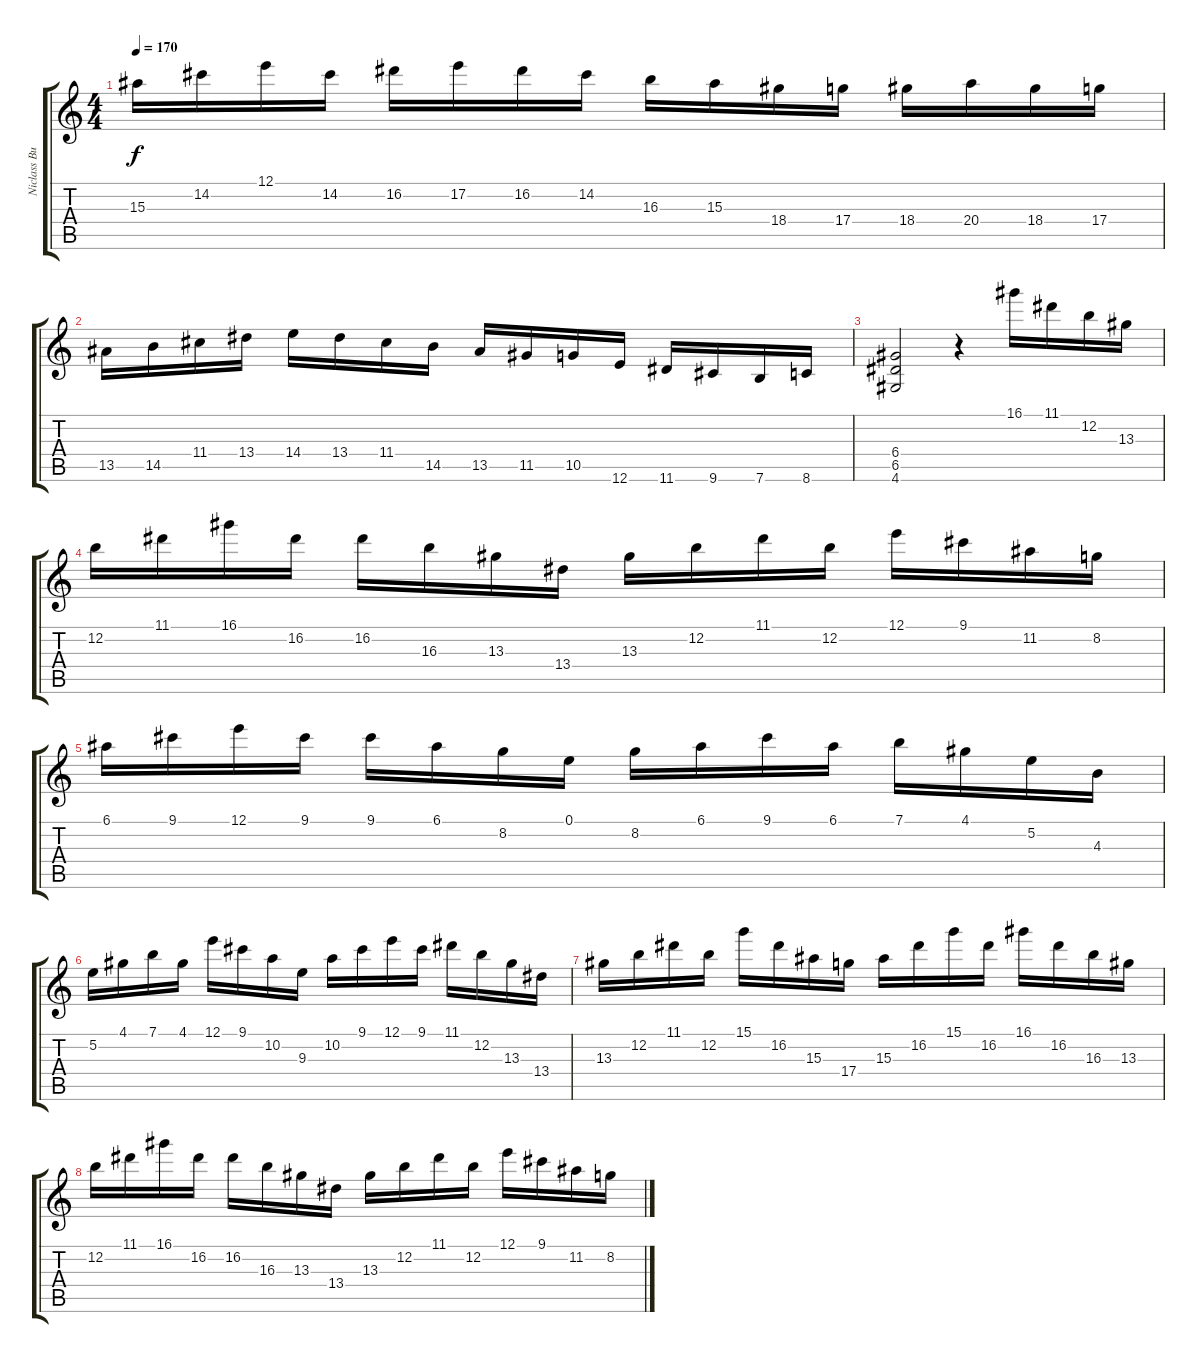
\track ("Niclass Buss" "Niclass Bu") {instrument overdrivenguitar}
\staff {score tabs}
\tuning (E4 B3 G3 D3 A2 E2) {hide}
\ts (4 4)
\tempo 170
\clef g2
\ks c
15.3.16{dy f} 14.2.16 12.1.16 14.2.16 16.2.16 17.2.16 16.2.16 14.2.16 16.3.16 15.3.16 18.4.16 17.4.16 18.4.16 20.4.16 18.4.16 17.4.16 |
13.5.16 14.5.16 11.4.16 13.4.16 14.4.16 13.4.16 11.4.16 14.5.16 13.5.16 11.5.16 10.5.16 12.6.16 11.6.16 9.6.16 7.6.16 8.6.16 |
(6.4 6.5 4.6).2 r.4 16.1.16 11.1.16 12.2.16 13.3.16 |
12.2.16 11.1.16 16.1.16 16.2.16 16.2.16 16.3.16 13.3.16 13.4.16 13.3.16 12.2.16 11.1.16 12.2.16 12.1.16 9.1.16 11.2.16 8.2.16 |
6.1.16 9.1.16 12.1.16 9.1.16 9.1.16 6.1.16 8.2.16 0.1.16 8.2.16 6.1.16 9.1.16 6.1.16 7.1.16 4.1.16 5.2.16 4.3.16 |
5.2.16 4.1.16 7.1.16 4.1.16 12.1.16 9.1.16 10.2.16 9.3.16 10.2.16 9.1.16 12.1.16 9.1.16 11.1.16 12.2.16 13.3.16 13.4.16 |
13.3.16 12.2.16 11.1.16 12.2.16 15.1.16 16.2.16 15.3.16 17.4.16 15.3.16 16.2.16 15.1.16 16.2.16 16.1.16 16.2.16 16.3.16 13.3.16 |
12.2.16 11.1.16 16.1.16 16.2.16 16.2.16 16.3.16 13.3.16 13.4.16 13.3.16 12.2.16 11.1.16 12.2.16 12.1.16 9.1.16 11.2.16 8.2.16
